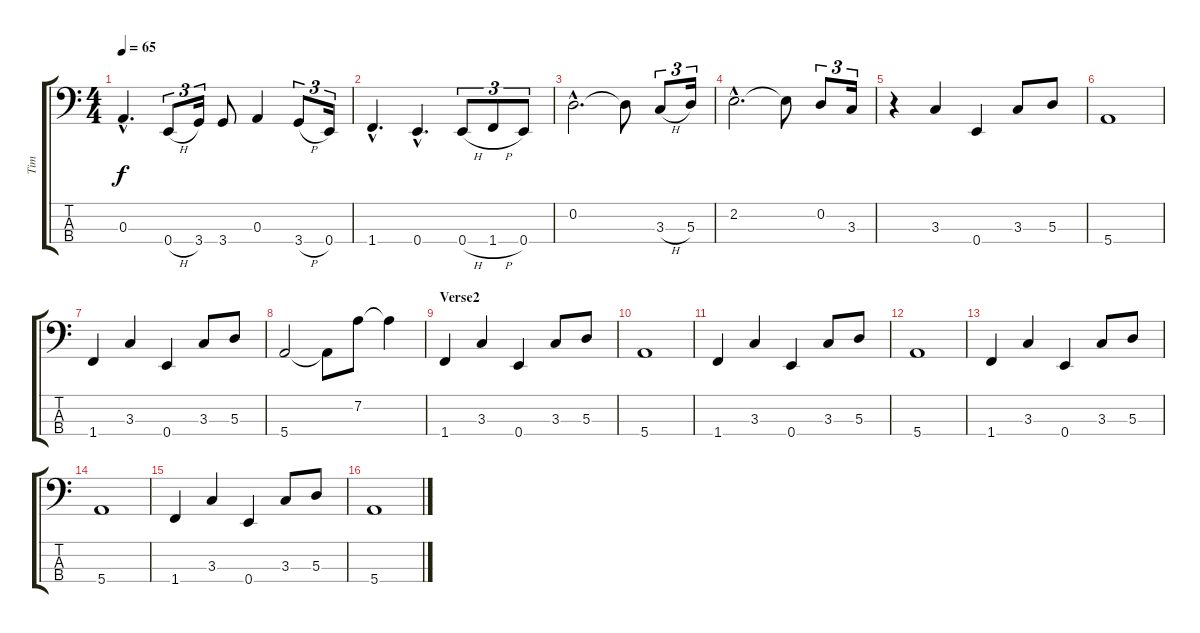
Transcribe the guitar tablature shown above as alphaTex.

\track ("Tim" "Tim") {instrument electricbassfinger}
\staff {score tabs}
\tuning (G2 D2 A1 E1) {hide}
\ts (4 4)
\tempo 65
\clef f4
\ks c
0.3{hac}.4{d dy f} 0.4{h}.8{tu (3 2)} 3.4.16{tu (3 2)} 3.4.8 0.3.4 3.4{h}.8{tu (3 2)} 0.4.16{tu (3 2)} |
1.4{hac}.4{d} 0.4{hac}.4{d} 0.4{h}.8{tu (3 2)} 1.4{h}.8{tu (3 2)} 0.4.8{tu (3 2)} |
0.2{hac}.2{d} 0.2{t}.8 3.3{h}.8{tu (3 2)} 5.3.16{tu (3 2)} |
2.2{hac}.2{d} 2.2{t}.8 0.2.8{tu (3 2)} 3.3.16{tu (3 2)} |
r.4 3.3.4 0.4.4 3.3.8 5.3.8 |
5.4.1 |
1.4.4 3.3.4 0.4.4 3.3.8 5.3.8 |
5.4.2 5.4{t}.8 7.2.8 7.2{t}.4 |
\section ("" "Verse2")
1.4.4 3.3.4 0.4.4 3.3.8 5.3.8 |
5.4.1 |
1.4.4 3.3.4 0.4.4 3.3.8 5.3.8 |
5.4.1 |
1.4.4 3.3.4 0.4.4 3.3.8 5.3.8 |
5.4.1 |
1.4.4 3.3.4 0.4.4 3.3.8 5.3.8 |
5.4.1
